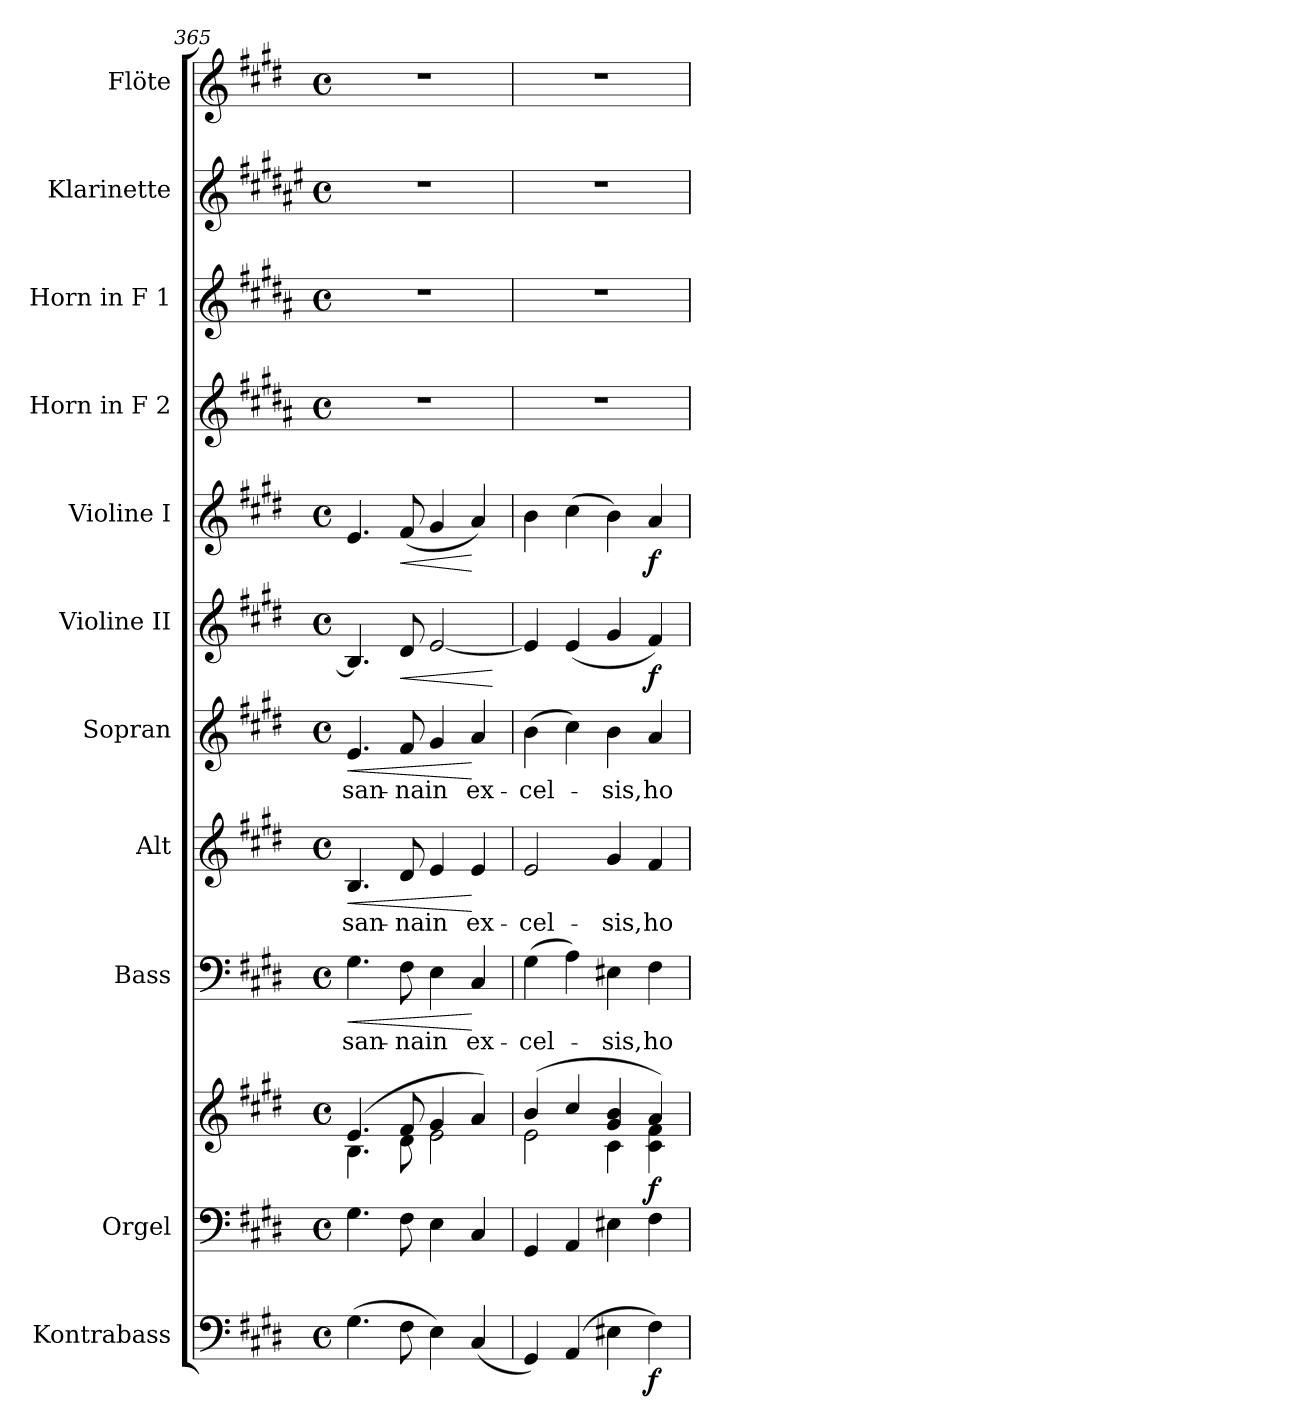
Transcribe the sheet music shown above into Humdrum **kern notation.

**kern	**dynam	**kern	**kern	**dynam	**kern	**text	**dynam	**kern	**text	**dynam	**kern	**text	**dynam	**kern	**dynam	**kern	**dynam	**kern	**kern	**kern	**kern
*part11	*part11	*part10	*part10	*part10	*part9	*part9	*part9	*part8	*part8	*part8	*part7	*part7	*part7	*part6	*part6	*part5	*part5	*part4	*part3	*part2	*part1
*staff12	*staff12	*staff11	*staff10	*staff10/11	*staff9	*staff9	*staff9	*staff8	*staff8	*staff8	*staff7	*staff7	*staff7	*staff6	*staff6	*staff5	*staff5	*staff4	*staff3	*staff2	*staff1
*I"Kontrabass	*	*I"Orgel	*	*	*I"Bass	*	*	*I"Alt	*	*	*I"Sopran	*	*	*I"Violine II	*	*I"Violine I	*	*I"Horn in F 2	*I"Horn in F 1	*I"Klarinette	*I"Flöte
*I'Kb.	*	*I'Org.	*	*	*I'B.	*	*	*I'A.	*	*	*I'S.	*	*	*I'Vl. II	*	*I'Vl. I	*	*	*	*I'Kl.	*I'Fl.
*clefF4	*	*clefF4	*clefG2	*	*clefF4	*	*	*clefG2	*	*	*clefG2	*	*	*clefG2	*	*clefG2	*	*clefG2	*clefG2	*clefG2	*clefG2
*ITrd7c12	*	*	*	*	*	*	*	*	*	*	*	*	*	*	*	*	*	*ITrd4c7	*ITrd4c7	*ITrd1c2	*
*k[f#c#g#d#]	*	*k[f#c#g#d#]	*k[f#c#g#d#]	*	*k[f#c#g#d#]	*	*	*k[f#c#g#d#]	*	*	*k[f#c#g#d#]	*	*	*k[f#c#g#d#]	*	*k[f#c#g#d#]	*	*k[f#c#g#d#]	*k[f#c#g#d#]	*k[f#c#g#d#]	*k[f#c#g#d#]
*E:	*	*E:	*E:	*	*E:	*	*	*E:	*	*	*E:	*	*	*E:	*	*E:	*	*E:	*E:	*E:	*E:
*M4/4	*	*M4/4	*M4/4	*	*M4/4	*	*	*M4/4	*	*	*M4/4	*	*	*M4/4	*	*M4/4	*	*M4/4	*M4/4	*M4/4	*M4/4
*met(c)	*	*met(c)	*met(c)	*	*met(c)	*	*	*met(c)	*	*	*met(c)	*	*	*met(c)	*	*met(c)	*	*met(c)	*met(c)	*met(c)	*met(c)
=365	=365	=365	=365	=365	=365	=365	=365	=365	=365	=365	=365	=365	=365	=365	=365	=365	=365	=365	=365	=365	=365
*	*	*	*^	*	*	*	*	*	*	*	*	*	*	*	*	*	*	*	*	*	*
!	!	!	!	!	!	!	!LO:LY:b	!LO:HP:b	!	!LO:LY:b	!LO:HP:b	!	!LO:LY:b	!LO:HP:b	!	!	!	!	!	!	!	!
(>4.GG#\	.	4.G#\	(4.e/	4.B\	.	4.G#\	-san-	<	4.B/	-san-	<	4.e/	-san-	<	4.B/]	.	4.e/	.	1r	1r	1r	1r
!	!	!	!	!	!	!	!LO:LY:b	!	!	!LO:LY:b	!	!	!LO:LY:b	!	!	!LO:HP:b	!	!LO:HP:b	!	!	!	!
8FF#\	.	8F#\	8f#/	8d#\	.	8F#\	-na	.	8d#/	-na	.	8f#/	-na	.	8d#/	<	(<8f#/	<	.	.	.	.
!	!	!	!	!	!	!	!LO:LY:b	!	!	!LO:LY:b	!	!	!LO:LY:b	!	!	!	!	!	!	!	!	!
4EE\)	.	4E\	4g#/	2e\	.	4E\	in	.	4e/	in	.	4g#/	in	.	[2e/	.	4g#/	.	.	.	.	.
!	!	!	!	!	!	!	!LO:LY:b	!	!	!LO:LY:b	!	!	!LO:LY:b	!	!	!	!	!	!	!	!	!
(<4CC#/	.	4C#/	4a/)	.	.	4C#/	ex-	[	4e/	ex-	[	4a/	ex-	[	.	.	4a/)	[	.	.	.	.
*	*	*	*v	*v	*	*	*	*	*	*	*	*	*	*	*	*	*	*	*	*	*	*
.	.	.	.	.	.	.	.	.	.	.	.	.	.	.	[	.	.	.	.	.	.
=366	=366	=366	=366	=366	=366	=366	=366	=366	=366	=366	=366	=366	=366	=366	=366	=366	=366	=366	=366	=366	=366
*	*	*	*^	*	*	*	*	*	*	*	*	*	*	*	*	*	*	*	*	*	*
!	!	!	!	!	!	!	!LO:LY:b	!	!	!LO:LY:b	!	!	!LO:LY:b	!	!	!	!	!	!	!	!	!
4GGG#/)	.	4GG#/	(4b/	2e\	.	(>4G#\	-cel-	.	2e/	-cel-	.	(>4b\	-cel-	.	4e/]	.	4b\	.	1r	1r	1r	1r
(4AAA/	.	4AA/	4cc#/	.	.	4A\)	.	.	.	.	.	4cc#\)	.	.	(<4e/	.	(>4cc#\	.	.	.	.	.
!	!	!	!	!	!	!	!LO:LY:b	!	!	!LO:LY:b	!	!	!LO:LY:b	!	!	!	!	!	!	!	!	!
4EE#X\	.	4E#X\	4g#/ 4b/	4c#\	.	4E#X\	-sis,	.	4g#/	-sis,	.	4b\	-sis,	.	4g#/	.	4b\)	.	.	.	.	.
!	!LO:DY:b	!	!	!	!LO:DY:b	!	!LO:LY:b	!	!	!LO:LY:b	!	!	!LO:LY:b	!	!	!LO:DY:b	!	!LO:DY:b	!	!	!	!
4FF#\)	f	4F#\	4a/)	4c#\ 4f#\	f	4F#\	ho-	.	4f#/	ho-	.	4a/	ho-	.	4f#/)	f	4a/	f	.	.	.	.
*	*	*	*v	*v	*	*	*	*	*	*	*	*	*	*	*	*	*	*	*	*	*	*
=	=	=	=	=	=	=	=	=	=	=	=	=	=	=	=	=	=	=	=	=	=
*-	*-	*-	*-	*-	*-	*-	*-	*-	*-	*-	*-	*-	*-	*-	*-	*-	*-	*-	*-	*-	*-
